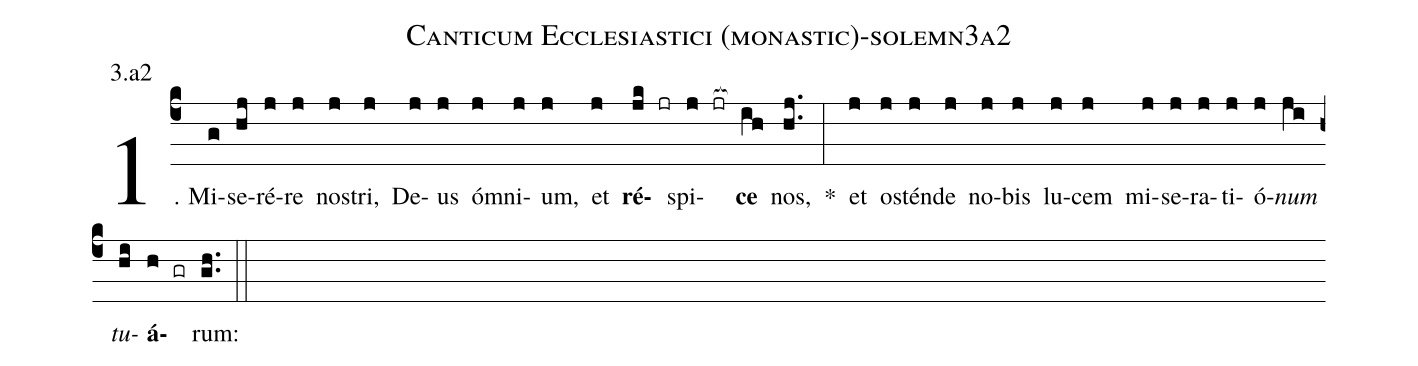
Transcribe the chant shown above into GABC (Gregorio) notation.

name: Canticum Ecclesiastici (monastic)-solemn3a2;
annotation: 3.a2;
%%
(c4)1. Mi(g)se(hj)ré(j)re(j) nos(j)tri,(j) De(j)us(j) óm(j)ni(j)um,(j) et(j) <b>ré</b>(jk jr)spi(j jr[ocb:1{])<b>ce</b>(ih[ocb:0}]) nos,(hj..) *(:) et(j) os(j)tén(j)de(j) no(j)bis(j) lu(j)cem(j) mi(j)se(j)ra(j)ti(j)ó(j)<i>num</i>(ji) <i>tu</i>(hi)<b>á</b>(h gr)rum:(gh..) (::)
